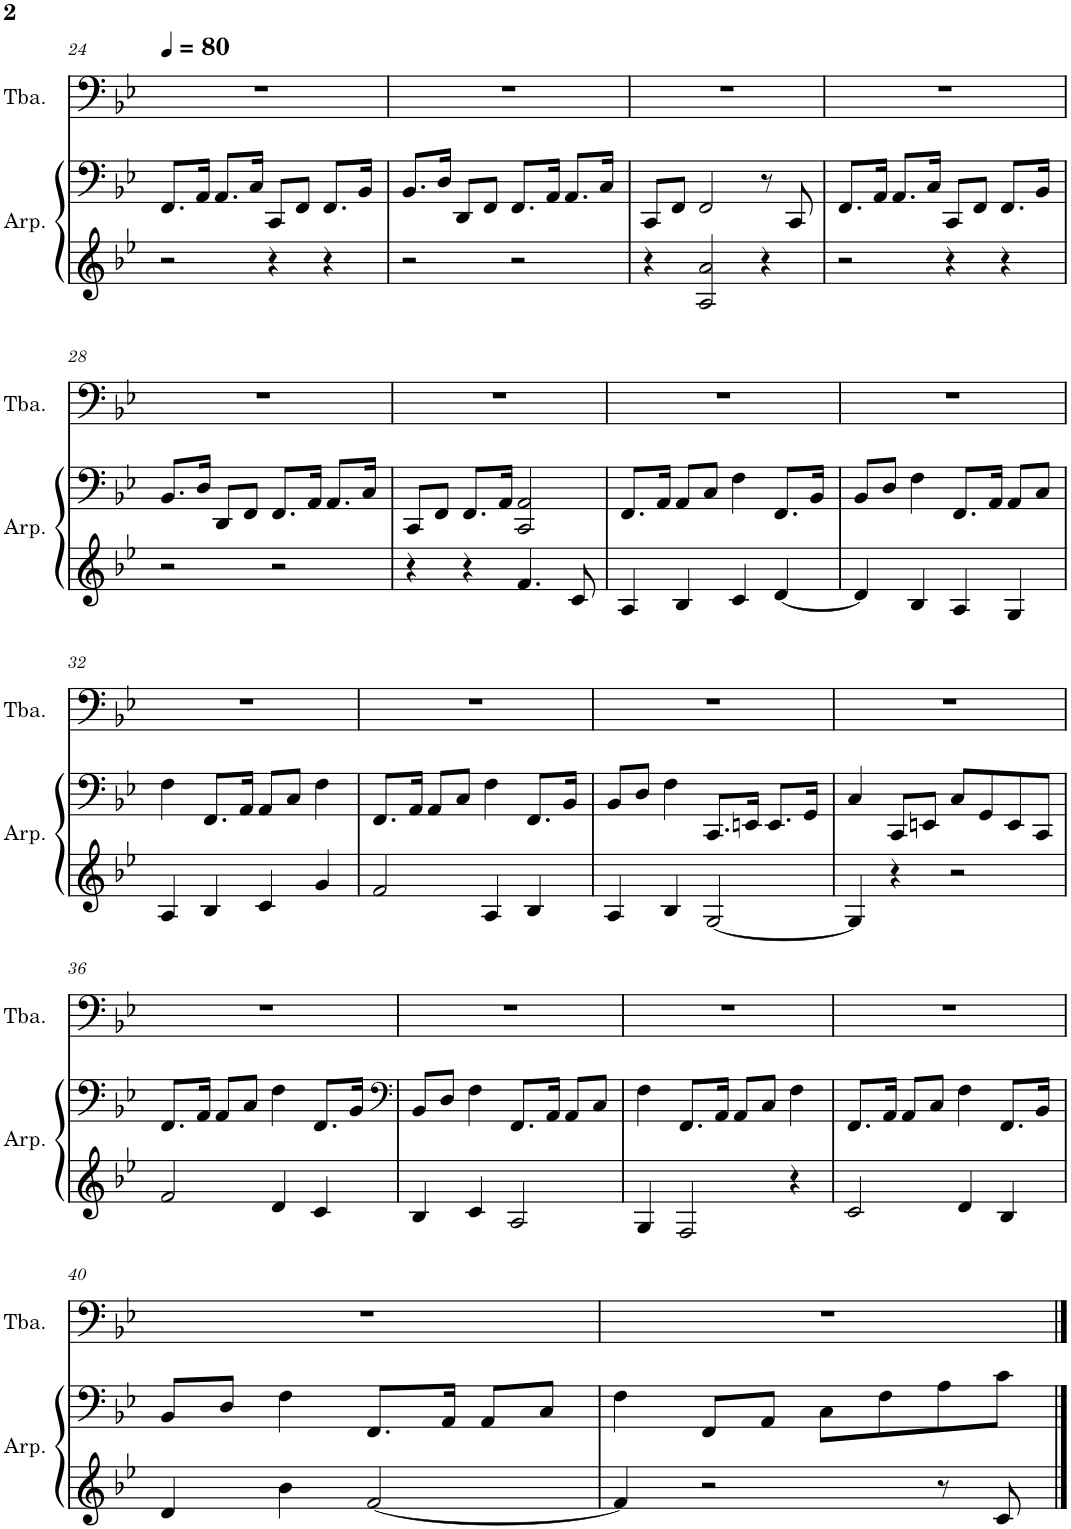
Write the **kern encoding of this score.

**kern	**kern	**kern
*part2	*part2	*part1
*staff3	*staff2	*staff1
*I"Arpa	*	*I"Tuba
*I'Arp.	*	*I'Tba.
!!LO:PB:g=z
*clefG2	*clefF4	*clefF4
*k[b-e-]	*k[b-e-]	*k[b-e-]
*M4/4	*M4/4	*M4/4
*MM80	*MM80	*MM80
=24	=24	=24
2r	8.FF/L	1r
.	16AA/Jk	.
.	8.AA/L	.
.	16C/Jk	.
4r	8CC/L	.
.	8FF/J	.
4r	8.FF/L	.
.	16BB-/Jk	.
=25	=25	=25
2r	8.BB-/L	1r
.	16D/Jk	.
.	8DD/L	.
.	8FF/J	.
2r	8.FF/L	.
.	16AA/Jk	.
.	8.AA/L	.
.	16C/Jk	.
=26	=26	=26
4r	8CC/L	1r
.	8FF/J	.
2A/ 2a/	2FF/	.
4r	8r	.
.	8CC/	.
=27	=27	=27
2r	8.FF/L	1r
.	16AA/Jk	.
.	8.AA/L	.
.	16C/Jk	.
4r	8CC/L	.
.	8FF/J	.
4r	8.FF/L	.
.	16BB-/Jk	.
!!LO:LB:g=z
=28	=28	=28
2r	8.BB-/L	1r
.	16D/Jk	.
.	8DD/L	.
.	8FF/J	.
2r	8.FF/L	.
.	16AA/Jk	.
.	8.AA/L	.
.	16C/Jk	.
=29	=29	=29
4r	8CC/L	1r
.	8FF/J	.
4r	8.FF/L	.
.	16AA/Jk	.
4.f/	2CC/ 2AA/	.
8c/	.	.
=30	=30	=30
4A/	8.FF/L	1r
.	16AA/Jk	.
4B-/	8AA/L	.
.	8C/J	.
4c/	4F\	.
[4d/	8.FF/L	.
.	16BB-/Jk	.
=31	=31	=31
4d/]	8BB-/L	1r
.	8D/J	.
4B-/	4F\	.
4A/	8.FF/L	.
.	16AA/Jk	.
4G/	8AA/L	.
.	8C/J	.
!!LO:LB:g=z
=32	=32	=32
4A/	4F\	1r
4B-/	8.FF/L	.
.	16AA/Jk	.
4c/	8AA/L	.
.	8C/J	.
4g/	4F\	.
=33	=33	=33
2f/	8.FF/L	1r
.	16AA/Jk	.
.	8AA/L	.
.	8C/J	.
4A/	4F\	.
4B-/	8.FF/L	.
.	16BB-/Jk	.
=34	=34	=34
4A/	8BB-/L	1r
.	8D/J	.
4B-/	4F\	.
[2G/	8.CC/L	.
.	16EEn/Jk	.
.	8.EE/L	.
.	16GG/Jk	.
=35	=35	=35
4G/]	4C/	1r
4r	8CC/L	.
.	8EEn/J	.
2r	8C/L	.
.	8GG/	.
.	8EE/	.
.	8CC/J	.
!!LO:LB:g=z
=36	=36	=36
2f/	8.FF/L	1r
.	16AA/Jk	.
.	8AA/L	.
.	8C/J	.
4d/	4F\	.
4c/	8.FF/L	.
.	16BB-/Jk	.
=37	=37	=37
*	*clefF4	*
4B-/	8BB-/L	1r
.	8D/J	.
4c/	4F\	.
2A/	8.FF/L	.
.	16AA/Jk	.
.	8AA/L	.
.	8C/J	.
=38	=38	=38
4G/	4F\	1r
2F/	8.FF/L	.
.	16AA/Jk	.
.	8AA/L	.
.	8C/J	.
4r	4F\	.
=39	=39	=39
2c/	8.FF/L	1r
.	16AA/Jk	.
.	8AA/L	.
.	8C/J	.
4d/	4F\	.
4B-/	8.FF/L	.
.	16BB-/Jk	.
!!LO:LB:g=z
=40	=40	=40
4d/	8BB-/L	1r
.	8D/J	.
4b-\	4F\	.
[2f/	8.FF/L	.
.	16AA/Jk	.
.	8AA/L	.
.	8C/J	.
=41	=41	=41
4f/]	4F\	1r
2r	8FF/L	.
.	8AA/J	.
.	8C\L	.
.	8F\	.
8r	8A\	.
8c/	8c\J	.
==	==	==
*-	*-	*-
